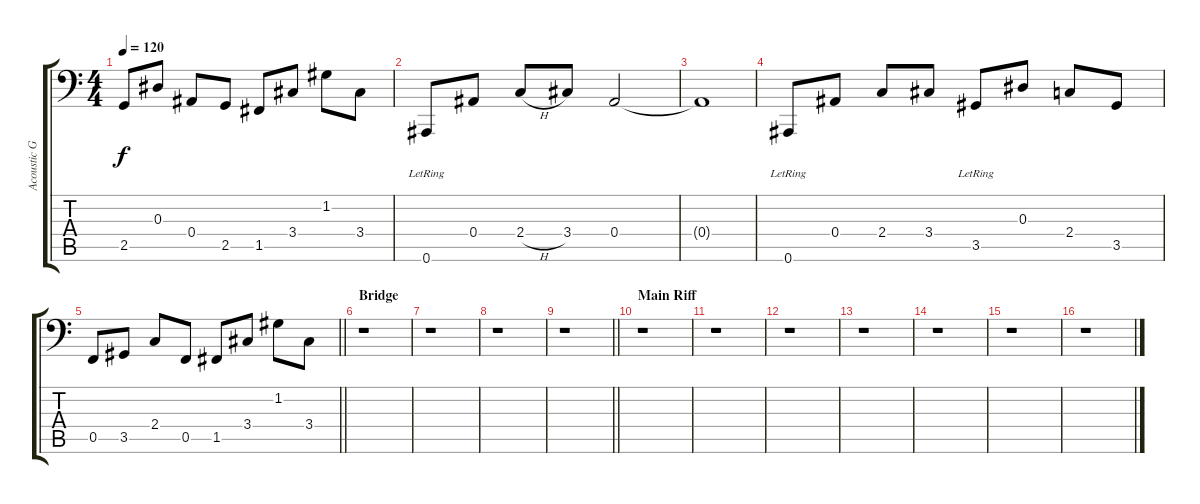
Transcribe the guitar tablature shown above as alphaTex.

\track ("Acoustic Guitar 2" "Acoustic G") {instrument acousticgrandpiano}
\staff {score tabs}
\tuning (C4 G3 Eb3 Bb2 F2 Bb1) {hide}
\ts (4 4)
\tempo 120
\clef f4
\ks c
2.5.8{dy f} 0.3.8 0.4.8 2.5.8 1.5.8 3.4.8 1.2.8 3.4.8 |
0.6{lr}.8 0.4.8 2.4{h}.8 3.4.8 0.4.2 |
0.4{t}.1 |
0.6{lr}.8 0.4.8 2.4.8 3.4.8 3.5{lr}.8 0.3.8 2.4.8 3.5.8 |
\barLineRight lightlight
0.5.8 3.5.8 2.4.8 0.5.8 1.5.8 3.4.8 1.2.8 3.4.8 |
\section ("" "Bridge")
r.1 |
r.1 |
r.1 |
\barLineRight lightlight
r.1 |
\section ("" "Main Riff")
r.1 |
r.1 |
r.1 |
r.1 |
r.1 |
r.1 |
r.1
